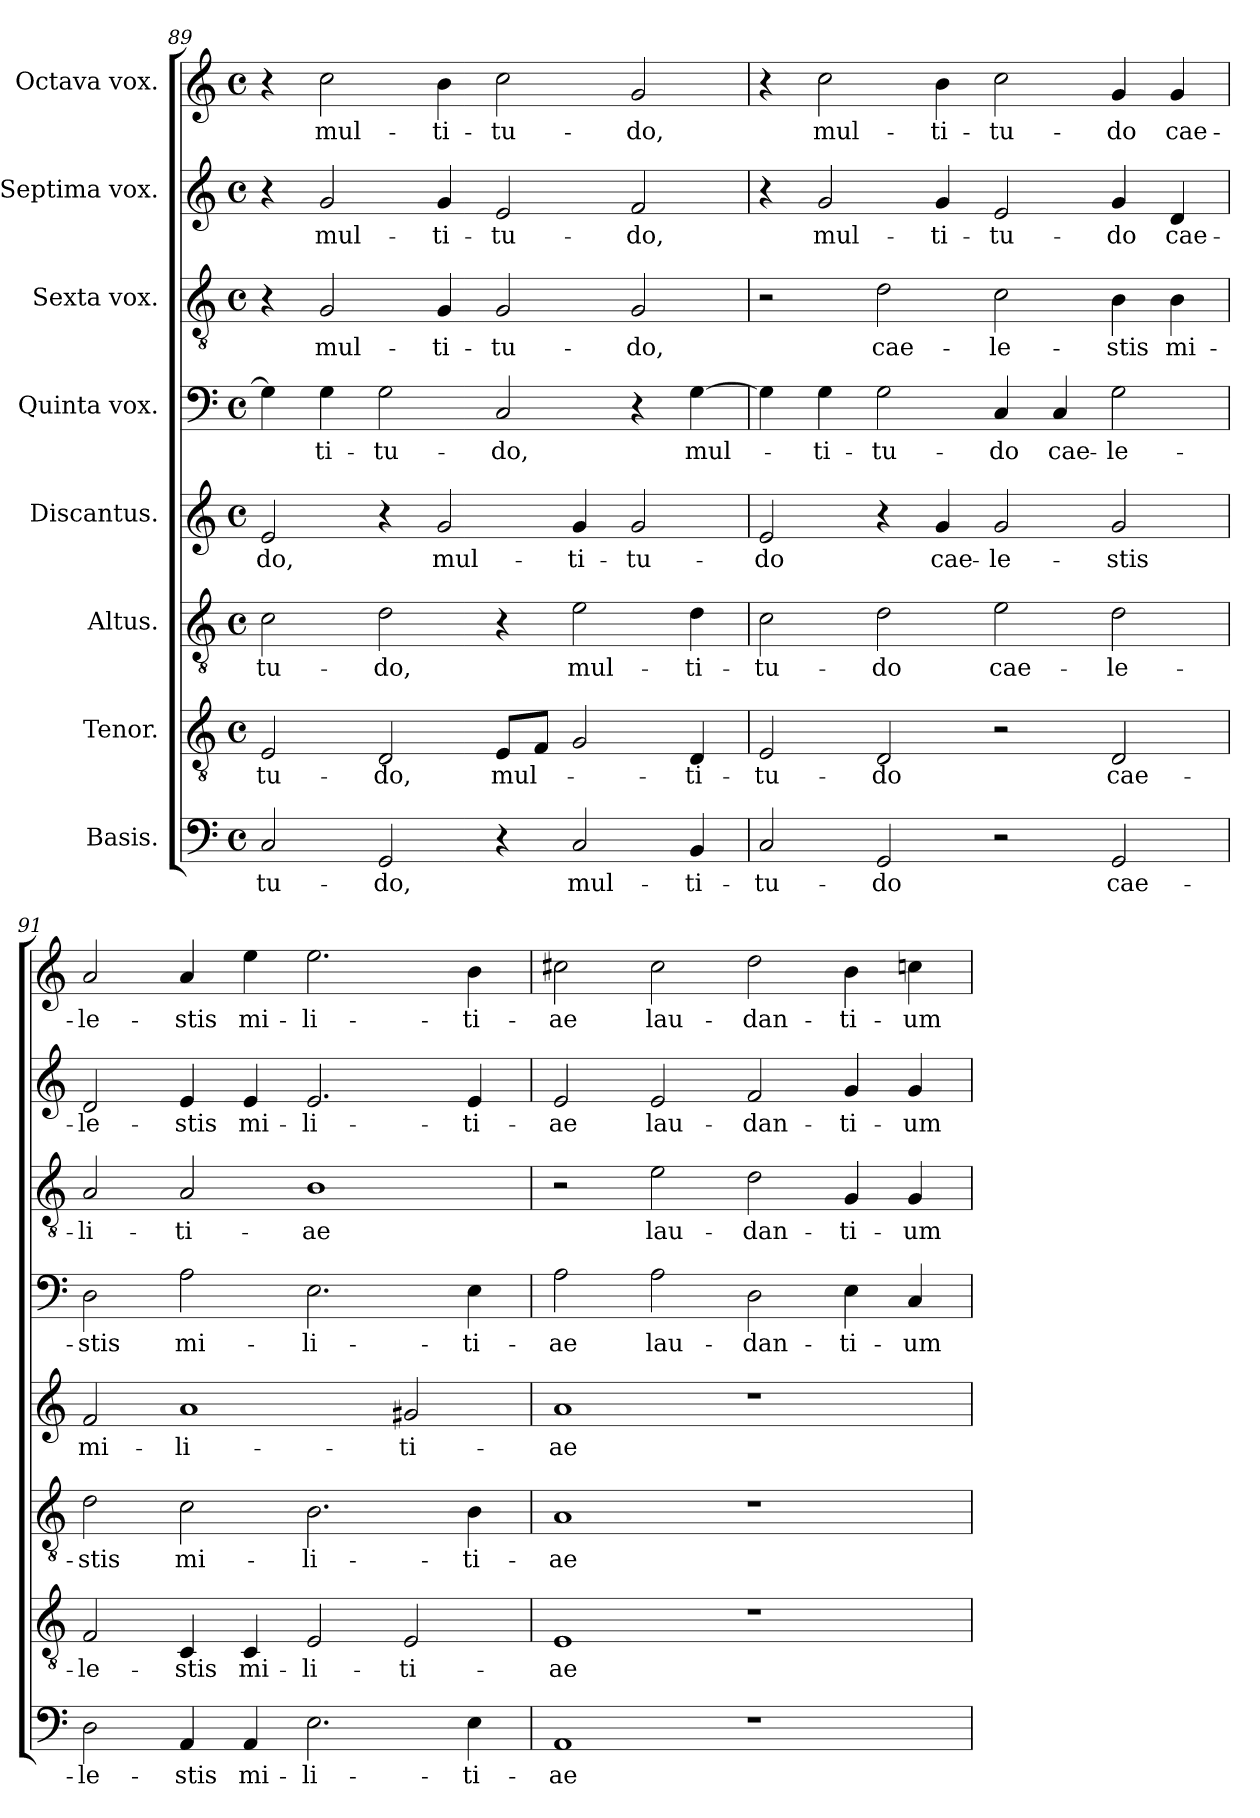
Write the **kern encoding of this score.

**kern	**text	**kern	**text	**kern	**text	**kern	**text	**kern	**text	**kern	**text	**kern	**text	**kern	**text
*part8	*part8	*part7	*part7	*part6	*part6	*part5	*part5	*part4	*part4	*part3	*part3	*part2	*part2	*part1	*part1
*staff8	*staff8	*staff7	*staff7	*staff6	*staff6	*staff5	*staff5	*staff4	*staff4	*staff3	*staff3	*staff2	*staff2	*staff1	*staff1
*I"Basis.	*	*I"Tenor.	*	*I"Altus.	*	*I"Discantus.	*	*I"Quinta vox.	*	*I"Sexta vox.	*	*I"Septima vox.	*	*I"Octava vox.	*
*clefF4	*	*clefGv2	*	*clefGv2	*	*clefG2	*	*clefF4	*	*clefGv2	*	*clefG2	*	*clefG2	*
*k[]	*	*k[]	*	*k[]	*	*k[]	*	*k[]	*	*k[]	*	*k[]	*	*k[]	*
*M4/2	*	*M4/2	*	*M4/2	*	*M4/2	*	*M4/2	*	*M4/2	*	*M4/2	*	*M4/2	*
*met(c)	*	*met(c)	*	*met(c)	*	*met(c)	*	*met(c)	*	*met(c)	*	*met(c)	*	*met(c)	*
=89	=89	=89	=89	=89	=89	=89	=89	=89	=89	=89	=89	=89	=89	=89	=89
!	!LO:LY:b	!	!LO:LY:b	!	!LO:LY:b	!	!LO:LY:b	!	!	!	!	!	!	!	!
2C/	-tu-	2E/	-tu-	2c\	-tu-	2e/	-do,	4G\]	.	4r	.	4r	.	4r	.
!	!	!	!	!	!	!	!	!	!LO:LY:b	!	!LO:LY:b	!	!LO:LY:b	!	!LO:LY:b
.	.	.	.	.	.	.	.	4G\	-ti-	2G/	mul-	2g/	mul-	2cc\	mul-
!	!LO:LY:b	!	!LO:LY:b	!	!LO:LY:b	!	!	!	!LO:LY:b	!	!	!	!	!	!
2GG/	-do,	2D/	-do,	2d\	-do,	4r	.	2G\	-tu-	.	.	.	.	.	.
!	!	!	!	!	!	!	!LO:LY:b	!	!	!	!LO:LY:b	!	!LO:LY:b	!	!LO:LY:b
.	.	.	.	.	.	2g/	mul-	.	.	4G/	-ti-	4g/	-ti-	4b\	-ti-
!	!	!	!LO:LY:b	!	!	!	!	!	!LO:LY:b	!	!LO:LY:b	!	!LO:LY:b	!	!LO:LY:b
4r	.	8E/L	mul-	4r	.	.	.	2C/	-do,	2G/	-tu-	2e/	-tu-	2cc\	-tu-
.	.	8F/J	.	.	.	.	.	.	.	.	.	.	.	.	.
!	!LO:LY:b	!	!	!	!LO:LY:b	!	!LO:LY:b	!	!	!	!	!	!	!	!
2C/	mul-	2G/	.	2e\	mul-	4g/	-ti-	.	.	.	.	.	.	.	.
!	!	!	!	!	!	!	!LO:LY:b	!	!	!	!LO:LY:b	!	!LO:LY:b	!	!LO:LY:b
.	.	.	.	.	.	2g/	-tu-	4r	.	2G/	-do,	2f/	-do,	2g/	-do,
!	!LO:LY:b	!	!LO:LY:b	!	!LO:LY:b	!	!	!	!LO:LY:b	!	!	!	!	!	!
4BB/	-ti-	4D/	-ti-	4d\	-ti-	.	.	[4G\	mul-	.	.	.	.	.	.
=90	=90	=90	=90	=90	=90	=90	=90	=90	=90	=90	=90	=90	=90	=90	=90
!	!LO:LY:b	!	!LO:LY:b	!	!LO:LY:b	!	!LO:LY:b	!	!	!	!	!	!	!	!
2C/	-tu-	2E/	-tu-	2c\	-tu-	2e/	-do	4G\]	.	2r	.	4r	.	4r	.
!	!	!	!	!	!	!	!	!	!LO:LY:b	!	!	!	!LO:LY:b	!	!LO:LY:b
.	.	.	.	.	.	.	.	4G\	-ti-	.	.	2g/	mul-	2cc\	mul-
!	!LO:LY:b	!	!LO:LY:b	!	!LO:LY:b	!	!	!	!LO:LY:b	!	!LO:LY:b	!	!	!	!
2GG/	-do	2D/	-do	2d\	-do	4r	.	2G\	-tu-	2d\	cae-	.	.	.	.
!	!	!	!	!	!	!	!LO:LY:b	!	!	!	!	!	!LO:LY:b	!	!LO:LY:b
.	.	.	.	.	.	4g/	cae-	.	.	.	.	4g/	-ti-	4b\	-ti-
!	!	!	!	!	!LO:LY:b	!	!LO:LY:b	!	!LO:LY:b	!	!LO:LY:b	!	!LO:LY:b	!	!LO:LY:b
2r	.	2r	.	2e\	cae-	2g/	-le-	4C/	-do	2c\	-le-	2e/	-tu-	2cc\	-tu-
!	!	!	!	!	!	!	!	!	!LO:LY:b	!	!	!	!	!	!
.	.	.	.	.	.	.	.	4C/	cae-	.	.	.	.	.	.
!	!LO:LY:b	!	!LO:LY:b	!	!LO:LY:b	!	!LO:LY:b	!	!LO:LY:b	!	!LO:LY:b	!	!LO:LY:b	!	!LO:LY:b
2GG/	cae-	2D/	cae-	2d\	-le-	2g/	-stis	2G\	-le-	4B\	-stis	4g/	-do	4g/	-do
!	!	!	!	!	!	!	!	!	!	!	!LO:LY:b	!	!LO:LY:b	!	!LO:LY:b
.	.	.	.	.	.	.	.	.	.	4B\	mi-	4d/	cae-	4g/	cae-
!!LO:LB:g=z
=91	=91	=91	=91	=91	=91	=91	=91	=91	=91	=91	=91	=91	=91	=91	=91
!	!LO:LY:b	!	!LO:LY:b	!	!LO:LY:b	!	!LO:LY:b	!	!LO:LY:b	!	!LO:LY:b	!	!LO:LY:b	!	!LO:LY:b
2D\	-le-	2F/	-le-	2d\	-stis	2f/	mi-	2D\	-stis	2A/	-li-	2d/	-le-	2a/	-le-
!	!LO:LY:b	!	!LO:LY:b	!	!LO:LY:b	!	!LO:LY:b	!	!LO:LY:b	!	!LO:LY:b	!	!LO:LY:b	!	!LO:LY:b
4AA/	-stis	4C/	-stis	2c\	mi-	1a	-li-	2A\	mi-	2A/	-ti-	4e/	-stis	4a/	-stis
!	!LO:LY:b	!	!LO:LY:b	!	!	!	!	!	!	!	!	!	!LO:LY:b	!	!LO:LY:b
4AA/	mi-	4C/	mi-	.	.	.	.	.	.	.	.	4e/	mi-	4ee\	mi-
!	!LO:LY:b	!	!LO:LY:b	!	!LO:LY:b	!	!	!	!LO:LY:b	!	!LO:LY:b	!	!LO:LY:b	!	!LO:LY:b
2.E\	-li-	2E/	-li-	2.B\	-li-	.	.	2.E\	-li-	1B	-ae	2.e/	-li-	2.ee\	-li-
!	!	!	!LO:LY:b	!	!	!	!LO:LY:b	!	!	!	!	!	!	!	!
.	.	2E/	-ti-	.	.	2g#X/	-ti-	.	.	.	.	.	.	.	.
!	!LO:LY:b	!	!	!	!LO:LY:b	!	!	!	!LO:LY:b	!	!	!	!LO:LY:b	!	!LO:LY:b
4E\	-ti-	.	.	4B\	-ti-	.	.	4E\	-ti-	.	.	4e/	-ti-	4b\	-ti-
=92	=92	=92	=92	=92	=92	=92	=92	=92	=92	=92	=92	=92	=92	=92	=92
!	!LO:LY:b	!	!LO:LY:b	!	!LO:LY:b	!	!LO:LY:b	!	!LO:LY:b	!	!	!	!LO:LY:b	!	!LO:LY:b
1AA	-ae	1E	-ae	1A	-ae	1a	-ae	2A\	-ae	2r	.	2e/	-ae	2cc#X\	-ae
!	!	!	!	!	!	!	!	!	!LO:LY:b	!	!LO:LY:b	!	!LO:LY:b	!	!LO:LY:b
.	.	.	.	.	.	.	.	2A\	lau-	2e\	lau-	2e/	lau-	2cc#\	lau-
!	!	!	!	!	!	!	!	!	!LO:LY:b	!	!LO:LY:b	!	!LO:LY:b	!	!LO:LY:b
1r	.	1r	.	1r	.	1r	.	2D\	-dan-	2d\	-dan-	2f/	-dan-	2dd\	-dan-
!	!	!	!	!	!	!	!	!	!LO:LY:b	!	!LO:LY:b	!	!LO:LY:b	!	!LO:LY:b
.	.	.	.	.	.	.	.	4E\	-ti-	4G/	-ti-	4g/	-ti-	4b\	-ti-
!	!	!	!	!	!	!	!	!	!LO:LY:b	!	!LO:LY:b	!	!LO:LY:b	!	!LO:LY:b
.	.	.	.	.	.	.	.	4C/	-um	4G/	-um	4g/	-um	4ccn\	-um
=	=	=	=	=	=	=	=	=	=	=	=	=	=	=	=
*-	*-	*-	*-	*-	*-	*-	*-	*-	*-	*-	*-	*-	*-	*-	*-
